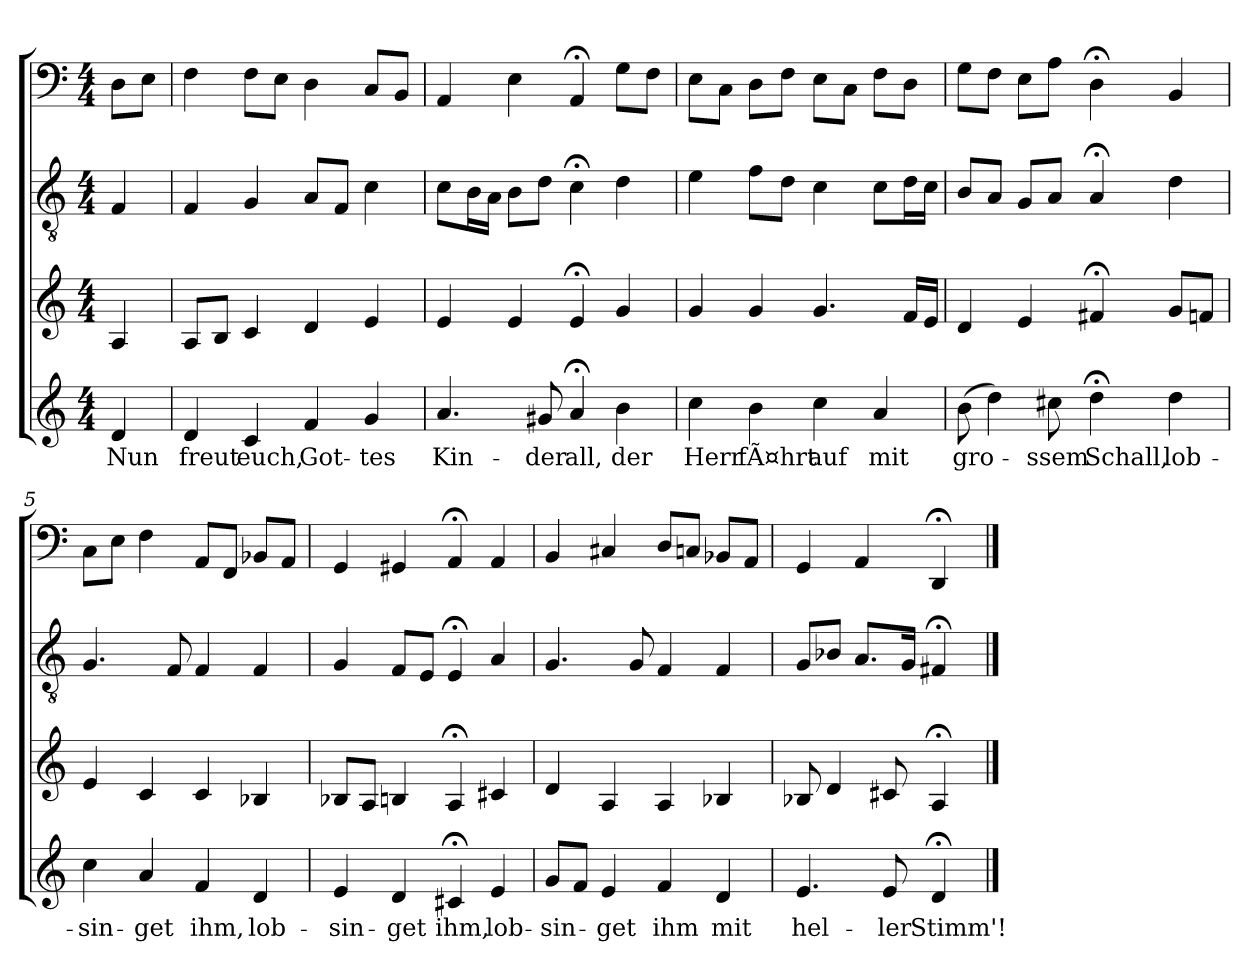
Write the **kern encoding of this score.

**kern	**text	**kern	**kern	**kern
*part4	*part4	*part3	*part2	*part1
*staff4	*staff4	*staff3	*staff2	*staff1
*clefG2	*	*clefG2	*clefGv2	*clefF4
*k[]	*	*k[]	*k[]	*k[]
*a:	*	*a:	*a:	*a:
*M4/4	*	*M4/4	*M4/4	*M4/4
=	=	=	=	=
4d	Nun	4A	4F	8DL
.	.	.	.	8EJ
=1	=1	=1	=1	=1
4d	freut	8AL	4F	4F
.	.	8BJ	.	.
4c	euch,	4c	4G	8FL
.	.	.	.	8EJ
4f	Got-	4d	8AL	4D
.	.	.	8FJ	.
4g	-tes	4e	4c	8CL
.	.	.	.	8BBJ
=2	=2	=2	=2	=2
4.a	Kin-	4e	8cL	4AA
.	.	.	16BL	.
.	.	.	16AJJ	.
.	.	4e	8BL	4E
8g#X	-der	.	8dJ	.
4a;<	all,	4e;<	4c;<	4AA;<
4b	der	4g	4d	8GL
.	.	.	.	8FJ
=3	=3	=3	=3	=3
4cc	Herr	4g	4e	8EL
.	.	.	.	8CJ
4b	fÃ¤hrt	4g	8fL	8DL
.	.	.	8dJ	8FJ
4cc	auf	4.g	4c	8EL
.	.	.	.	8CJ
4a	mit	.	8cL	8FL
.	.	16fLL	16dL	8DJ
.	.	16eJJ	16cJJ	.
=4	=4	=4	=4	=4
(8b	gro-	4d	8BL	8GL
4dd)	.	.	8AJ	8FJ
.	.	4e	8GL	8EL
8cc#X	-ssem	.	8AJ	8AJ
4dd;<	Schall,	4f#X;<	4A;<	4D;<
4dd	lob-	8gL	4d	4BB
.	.	8fnJ	.	.
=5	=5	=5	=5	=5
4cc	-sin-	4e	4.G	8CL
.	.	.	.	8EJ
4a	-get	4c	.	4F
.	.	.	8F	.
4f	ihm,	4c	4F	8AAL
.	.	.	.	8FFJ
4d	lob-	4B-X	4F	8BB-XL
.	.	.	.	8AAJ
=6	=6	=6	=6	=6
4e	-sin-	8B-XL	4G	4GG
.	.	8AJ	.	.
4d	-get	4Bn	8FL	4GG#X
.	.	.	8EJ	.
4c#X;<	ihm,	4A;<	4E;<	4AA;<
4e	lob-	4c#X	4A	4AA
=7	=7	=7	=7	=7
8gL	-sin-	4d	4.G	4BB
8fJ	.	.	.	.
4e	-get	4A	.	4C#X
.	.	.	8G	.
4f	ihm	4A	4F	8DL
.	.	.	.	8CnJ
4d	mit	4B-X	4F	8BB-XL
.	.	.	.	8AAJ
=8	=8	=8	=8	=8
4.e	hel-	8B-X	8GL	4GG
.	.	4d	8B-XJ	.
.	.	.	8.AL	4AA
8e	-ler	8c#X	.	.
.	.	.	16GJk	.
4d;<	Stimm'!	4A;<	4F#X;<	4DD;<
==	==	==	==	==
*-	*-	*-	*-	*-
